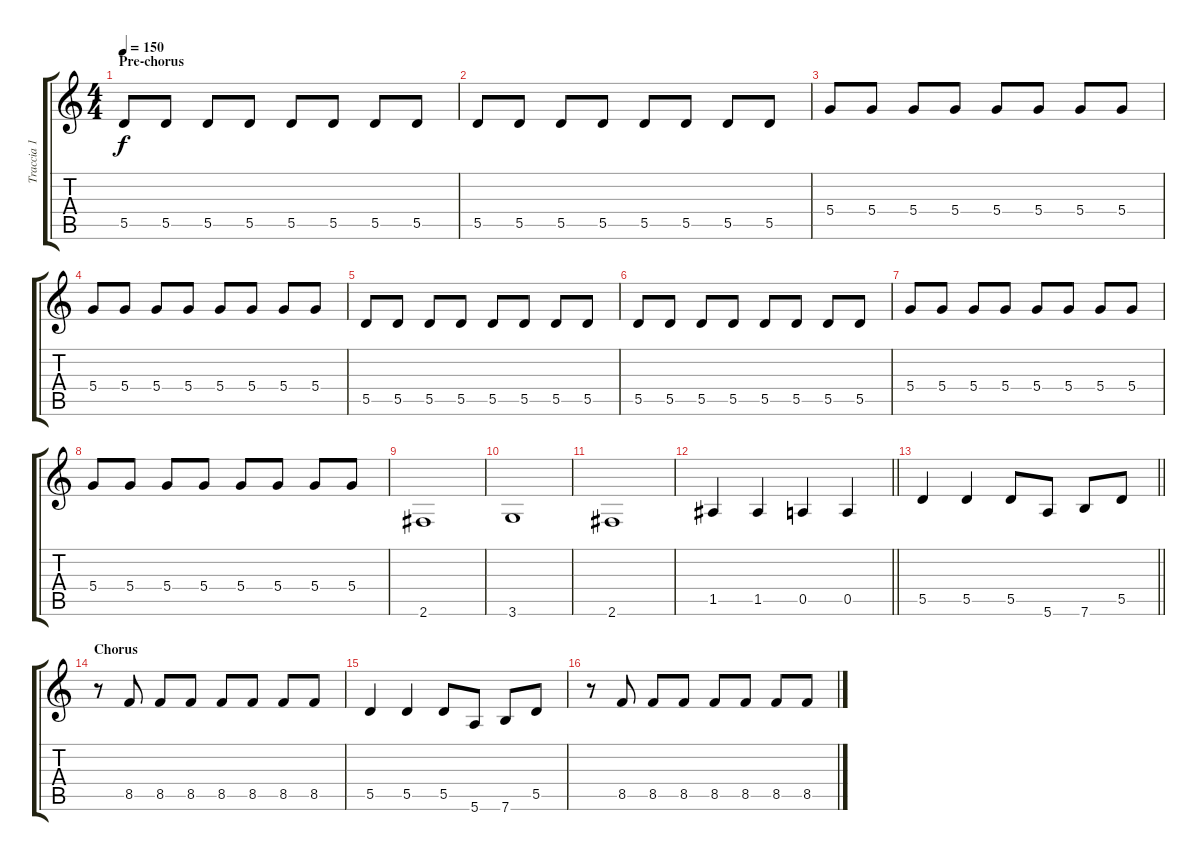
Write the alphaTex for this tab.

\track ("Traccia 1" "Traccia 1") {instrument electricbassfinger}
\staff {score tabs}
\tuning (E4 B3 G3 D3 A2 E2) {hide}
\ts (4 4)
\section ("" "Pre-chorus")
\tempo 150
\clef g2
\ks c
5.5.8{dy f} 5.5.8 5.5.8 5.5.8 5.5.8 5.5.8 5.5.8 5.5.8 |
5.5.8 5.5.8 5.5.8 5.5.8 5.5.8 5.5.8 5.5.8 5.5.8 |
5.4.8 5.4.8 5.4.8 5.4.8 5.4.8 5.4.8 5.4.8 5.4.8 |
5.4.8 5.4.8 5.4.8 5.4.8 5.4.8 5.4.8 5.4.8 5.4.8 |
5.5.8 5.5.8 5.5.8 5.5.8 5.5.8 5.5.8 5.5.8 5.5.8 |
5.5.8 5.5.8 5.5.8 5.5.8 5.5.8 5.5.8 5.5.8 5.5.8 |
5.4.8 5.4.8 5.4.8 5.4.8 5.4.8 5.4.8 5.4.8 5.4.8 |
5.4.8 5.4.8 5.4.8 5.4.8 5.4.8 5.4.8 5.4.8 5.4.8 |
2.6.1 |
3.6.1 |
2.6.1 |
\barLineRight lightlight
1.5.4 1.5.4 0.5.4 0.5.4 |
\barLineRight lightlight
5.5.4 5.5.4 5.5.8 5.6.8 7.6.8 5.5.8 |
\section ("" "Chorus")
r.8 8.5.8 8.5.8 8.5.8 8.5.8 8.5.8 8.5.8 8.5.8 |
5.5.4 5.5.4 5.5.8 5.6.8 7.6.8 5.5.8 |
r.8 8.5.8 8.5.8 8.5.8 8.5.8 8.5.8 8.5.8 8.5.8
